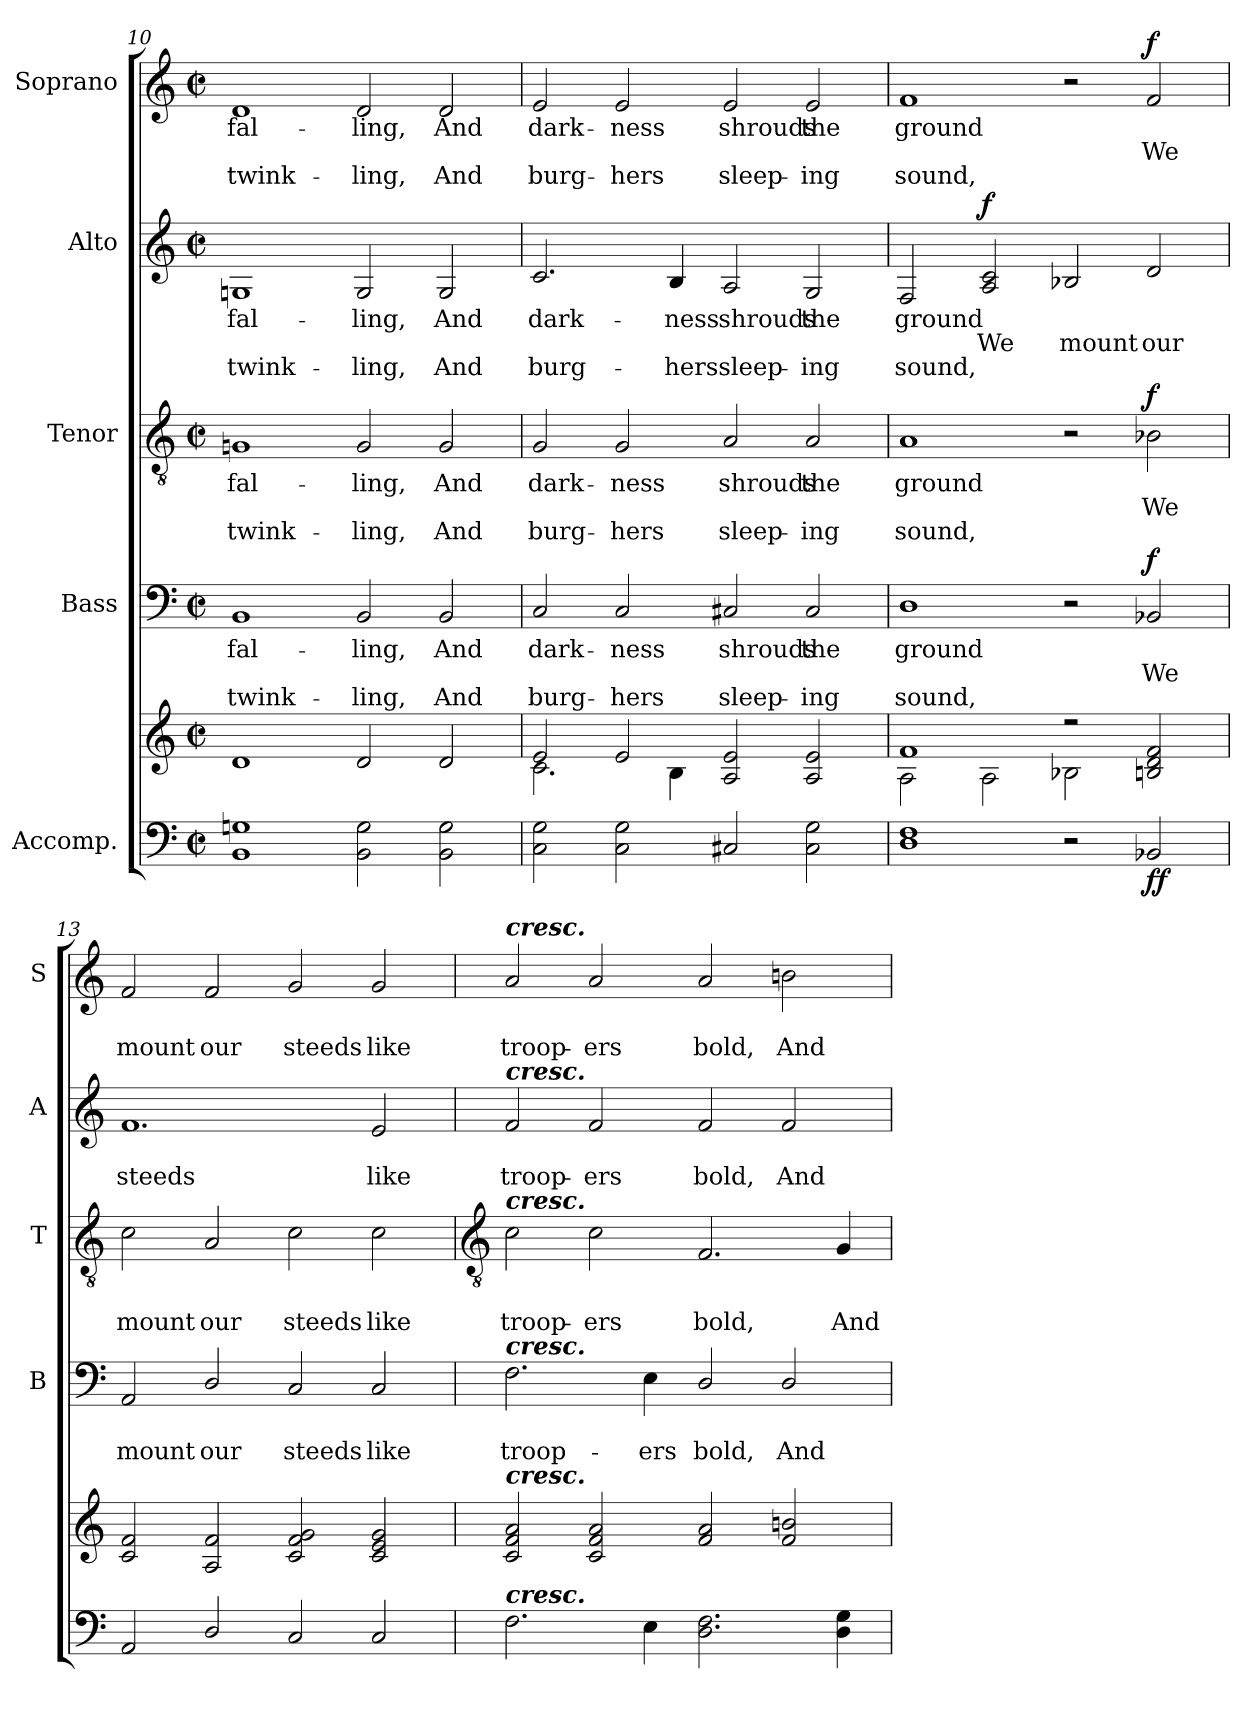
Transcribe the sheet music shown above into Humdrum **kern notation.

**kern	**kern	**dynam	**kern	**text	**text	**text	**dynam	**kern	**text	**text	**text	**dynam	**kern	**text	**text	**text	**dynam	**kern	**text	**text	**text	**dynam
*part5	*part5	*part5	*part4	*part4	*part4	*part4	*part4	*part3	*part3	*part3	*part3	*part3	*part2	*part2	*part2	*part2	*part2	*part1	*part1	*part1	*part1	*part1
*staff6	*staff5	*staff5/6	*staff4	*staff4	*staff4	*staff4	*staff4	*staff3	*staff3	*staff3	*staff3	*staff3	*staff2	*staff2	*staff2	*staff2	*staff2	*staff1	*staff1	*staff1	*staff1	*staff1
*I"Accomp.	*	*	*I"Bass	*	*	*	*	*I"Tenor	*	*	*	*	*I"Alto	*	*	*	*	*I"Soprano	*	*	*	*
*	*	*	*I'B	*	*	*	*	*I'T	*	*	*	*	*I'A	*	*	*	*	*I'S	*	*	*	*
*clefF4	*clefG2	*	*clefF4	*	*	*	*	*clefGv2	*	*	*	*	*clefG2	*	*	*	*	*clefG2	*	*	*	*
*k[]	*k[]	*	*k[]	*	*	*	*	*k[]	*	*	*	*	*k[]	*	*	*	*	*k[]	*	*	*	*
*C:	*C:	*	*C:	*	*	*	*	*C:	*	*	*	*	*C:	*	*	*	*	*C:	*	*	*	*
*M4/2	*M4/2	*	*M4/2	*	*	*	*	*M4/2	*	*	*	*	*M4/2	*	*	*	*	*M4/2	*	*	*	*
*met(c|)	*met(c|)	*	*met(c|)	*	*	*	*	*met(c|)	*	*	*	*	*met(c|)	*	*	*	*	*met(c|)	*	*	*	*
=10	=10	=10	=10	=10	=10	=10	=10	=10	=10	=10	=10	=10	=10	=10	=10	=10	=10	=10	=10	=10	=10	=10
*	*^	*	*	*	*	*	*	*	*	*	*	*	*	*	*	*	*	*	*	*	*	*
!	!	!	!	!	!LO:LY:b	!	!LO:LY:b	!	!	!LO:LY:b	!	!LO:LY:b	!	!	!LO:LY:b	!	!LO:LY:b	!	!	!LO:LY:b	!	!LO:LY:b	!
1BB 1Gn	1d/	0ryy	.	1BB	fal-	.	-twink-	.	1Gn	fal-	.	-twink-	.	1Gn	fal-	.	-twink-	.	1d	fal-	.	-twink-	.
!	!	!	!	!	!LO:LY:b	!	!LO:LY:b	!	!	!LO:LY:b	!	!LO:LY:b	!	!	!LO:LY:b	!	!LO:LY:b	!	!	!LO:LY:b	!	!LO:LY:b	!
2BB 2G	2d/	.	.	2BB	-ling,	.	ling,	.	2G	-ling,	.	ling,	.	2G	-ling,	.	ling,	.	2d	-ling,	.	ling,	.
!	!	!	!	!	!LO:LY:b	!	!LO:LY:b	!	!	!LO:LY:b	!	!LO:LY:b	!	!	!LO:LY:b	!	!LO:LY:b	!	!	!LO:LY:b	!	!LO:LY:b	!
2BB 2G	2d/	.	.	2BB	And	.	And	.	2G	And	.	And	.	2G	And	.	And	.	2d	And	.	And	.
=11	=11	=11	=11	=11	=11	=11	=11	=11	=11	=11	=11	=11	=11	=11	=11	=11	=11	=11	=11	=11	=11	=11	=11
!	!	!	!	!	!LO:LY:b	!	!LO:LY:b	!	!	!LO:LY:b	!	!LO:LY:b	!	!	!LO:LY:b	!	!LO:LY:b	!	!	!LO:LY:b	!	!LO:LY:b	!
2C 2G	2e/	2.c\	.	2C	dark-	.	-burg-	.	2G	dark-	.	-burg-	.	2.c	dark-	.	-burg-	.	2e	dark-	.	-burg-	.
!	!	!	!	!	!LO:LY:b	!	!LO:LY:b	!	!	!LO:LY:b	!	!LO:LY:b	!	!	!	!	!	!	!	!LO:LY:b	!	!LO:LY:b	!
2C 2G	2e/	.	.	2C	-ness	.	hers	.	2G	-ness	.	hers	.	.	.	.	.	.	2e	-ness	.	hers	.
!	!	!	!	!	!	!	!	!	!	!	!	!	!	!	!LO:LY:b	!	!LO:LY:b	!	!	!	!	!	!
.	.	4B\	.	.	.	.	.	.	.	.	.	.	.	4B	-ness	.	hers	.	.	.	.	.	.
!	!	!	!	!	!LO:LY:b	!	!LO:LY:b	!	!	!LO:LY:b	!	!LO:LY:b	!	!	!LO:LY:b	!	!LO:LY:b	!	!	!LO:LY:b	!	!LO:LY:b	!
2C#X	2A/ 2e/	2ryy	.	2C#X	shrouds	.	sleep-	.	2A	shrouds	.	sleep-	.	2A	shrouds	.	sleep-	.	2e	shrouds	.	sleep-	.
!	!	!	!	!	!LO:LY:b	!	!LO:LY:b	!	!	!LO:LY:b	!	!LO:LY:b	!	!	!LO:LY:b	!	!LO:LY:b	!	!	!LO:LY:b	!	!LO:LY:b	!
2C# 2G	2A/ 2e/	2ryy	.	2C#	-the	.	ing	.	2A	-the	.	ing	.	2G	-the	.	ing	.	2e	-the	.	ing	.
=12	=12	=12	=12	=12	=12	=12	=12	=12	=12	=12	=12	=12	=12	=12	=12	=12	=12	=12	=12	=12	=12	=12	=12
!	!	!	!	!	!LO:LY:b	!	!LO:LY:b	!	!	!LO:LY:b	!	!LO:LY:b	!	!	!LO:LY:b	!	!LO:LY:b	!	!	!LO:LY:b	!	!LO:LY:b	!
1D 1F	1f/	2A\	.	1D	ground	.	sound,	.	1A	ground	.	sound,	.	2F	ground	.	sound,	.	1f	ground	.	sound,	.
!	!	!	!	!	!	!	!	!	!	!	!	!	!	!	!	!LO:LY:b	!	!LO:DY:b	!	!	!	!	!
.	.	2A\	.	.	.	.	.	.	.	.	.	.	.	2A 2c	.	We	.	f	.	.	.	.	.
!	!	!	!	!	!	!	!	!	!	!	!	!	!	!	!	!LO:LY:b	!	!	!	!	!	!	!
2r	2r	2B-X\	.	2r	.	.	.	.	2r	.	.	.	.	2B-X	.	mount	.	.	2r	.	.	.	.
!	!	!	!LO:DY:b=2	!	!	!LO:LY:b	!	!	!	!	!LO:LY:b	!	!	!	!	!LO:LY:b	!	!	!	!	!LO:LY:b	!	!
!	!	!	!LO:DY:n=1:b	!	!	!	!	!LO:DY:b	!	!	!	!	!LO:DY:b	!	!	!	!	!	!	!	!	!	!LO:DY:b
2BB-X	2B/ 2d/ 2f/	2ryy	f f	2BB-X	.	We	.	f	2B-X	.	We	.	f	2d	.	our	.	.	2f	.	We	.	f
=13	=13	=13	=13	=13	=13	=13	=13	=13	=13	=13	=13	=13	=13	=13	=13	=13	=13	=13	=13	=13	=13	=13	=13
!	!	!	!	!	!	!LO:LY:b	!	!	!	!	!LO:LY:b	!	!	!	!	!LO:LY:b	!	!	!	!	!LO:LY:b	!	!
2AA	2c/ 2f/	0ryy	.	2AA	.	mount	.	.	2c	.	mount	.	.	1.f	.	steeds	.	.	2f	.	mount	.	.
!	!	!	!	!	!	!LO:LY:b	!	!	!	!	!LO:LY:b	!	!	!	!	!	!	!	!	!	!LO:LY:b	!	!
2D/	2A/ 2f/	.	.	2D/	.	our	.	.	2A	.	our	.	.	.	.	.	.	.	2f	.	our	.	.
!	!	!	!	!	!	!LO:LY:b	!	!	!	!	!LO:LY:b	!	!	!	!	!	!	!	!	!	!LO:LY:b	!	!
2C	2c/ 2f/ 2g/	.	.	2C	.	steeds	.	.	2c	.	steeds	.	.	.	.	.	.	.	2g	.	steeds	.	.
!	!	!	!	!	!	!LO:LY:b	!	!	!	!	!LO:LY:b	!	!	!	!	!LO:LY:b	!	!	!	!	!LO:LY:b	!	!
2C	2c/ 2e/ 2g/	.	.	2C	.	like	.	.	2c	.	like	.	.	2e	.	like	.	.	2g	.	like	.	.
!!LO:LB:g=z
=14	=14	=14	=14	=14	=14	=14	=14	=14	=14	=14	=14	=14	=14	=14	=14	=14	=14	=14	=14	=14	=14	=14	=14
*	*	*	*	*	*	*	*	*	*clefGv2	*	*	*	*	*	*	*	*	*	*	*	*	*	*
!	!	!	!	!	!	!	!	!	!	!	!	!	!	!	!	!	!	!	!LO:TX:a:Bi:t=cresc.	!	!	!	!
!	!	!	!	!	!	!	!	!	!	!	!	!	!	!LO:TX:a:Bi:t=cresc.	!	!	!	!	!	!	!	!	!
!	!	!	!	!	!	!	!	!	!LO:TX:a:Bi:t=cresc.	!	!	!	!	!	!	!	!	!	!	!	!	!	!
!	!	!	!	!LO:TX:a:Bi:t=cresc.	!	!	!	!	!	!	!	!	!	!	!	!	!	!	!	!	!	!	!
!	!LO:TX:a:Bi:t=cresc.	!	!	!	!	!	!	!	!	!	!	!	!	!	!	!	!	!	!	!	!	!	!
!LO:TX:a:Bi:t=cresc.	!	!	!	!	!	!	!	!	!	!	!	!	!	!	!	!	!	!	!	!	!	!	!
!	!	!	!	!	!	!LO:LY:b	!	!	!	!	!LO:LY:b	!	!	!	!	!LO:LY:b	!	!	!	!	!LO:LY:b	!	!
2.F	2c/ 2f/ 2a/	0ryy	.	2.F	.	troop-	.	.	2c	.	troop-	.	.	2f	.	troop-	.	.	2a	.	troop-	.	.
!	!	!	!	!	!	!	!	!	!	!	!LO:LY:b	!	!	!	!	!LO:LY:b	!	!	!	!	!LO:LY:b	!	!
.	2c/ 2f/ 2a/	.	.	.	.	.	.	.	2c	.	-ers	.	.	2f	.	-ers	.	.	2a	.	-ers	.	.
!	!	!	!	!	!	!LO:LY:b	!	!	!	!	!	!	!	!	!	!	!	!	!	!	!	!	!
4E	.	.	.	4E	.	-ers	.	.	.	.	.	.	.	.	.	.	.	.	.	.	.	.	.
!	!	!	!	!	!	!LO:LY:b	!	!	!	!	!LO:LY:b	!	!	!	!	!LO:LY:b	!	!	!	!	!LO:LY:b	!	!
2.D\ 2.F\	2f/ 2a/	.	.	2D/	.	bold,	.	.	2.F	.	bold,	.	.	2f	.	bold,	.	.	2a	.	bold,	.	.
!	!	!	!	!	!	!LO:LY:b	!	!	!	!	!	!	!	!	!	!LO:LY:b	!	!	!	!	!LO:LY:b	!	!
.	2f/ 2bn/	.	.	2D/	.	And	.	.	.	.	.	.	.	2f	.	And	.	.	2bn	.	And	.	.
!	!	!	!	!	!	!	!	!	!	!	!LO:LY:b	!	!	!	!	!	!	!	!	!	!	!	!
4D\ 4G\	.	.	.	.	.	.	.	.	4G	.	And	.	.	.	.	.	.	.	.	.	.	.	.
*	*v	*v	*	*	*	*	*	*	*	*	*	*	*	*	*	*	*	*	*	*	*	*	*
=	=	=	=	=	=	=	=	=	=	=	=	=	=	=	=	=	=	=	=	=	=	=
*-	*-	*-	*-	*-	*-	*-	*-	*-	*-	*-	*-	*-	*-	*-	*-	*-	*-	*-	*-	*-	*-	*-
